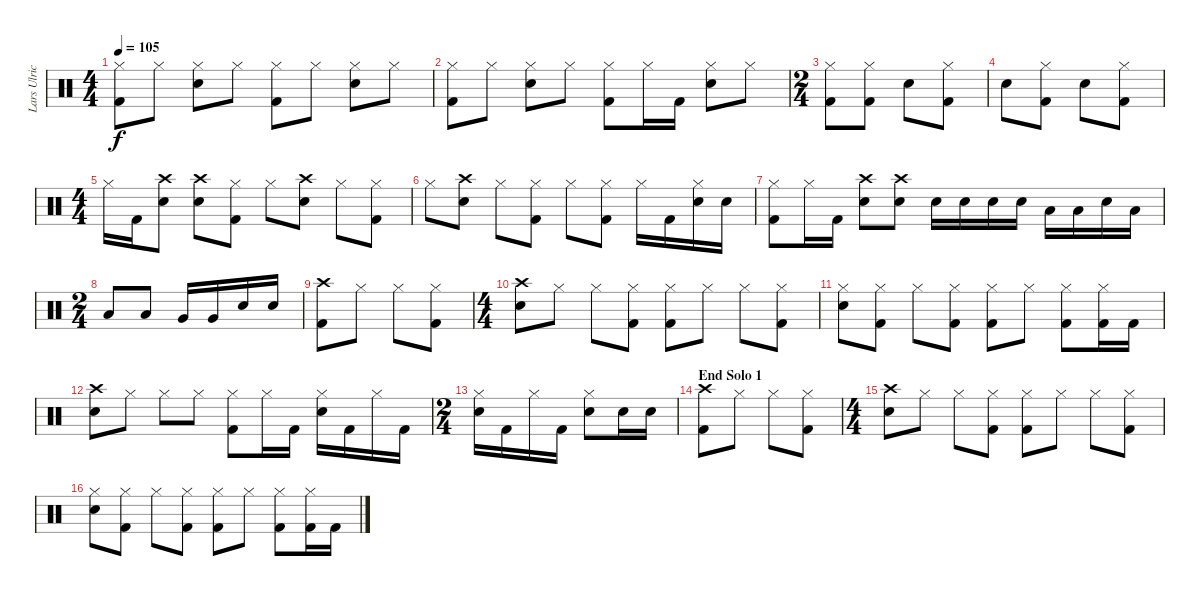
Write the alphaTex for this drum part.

\track ("Lars Ulrich (Drum)" "Lars Ulric") {instrument percussion}
\staff {score}
\articulation defaults
\ts (4 4)
\tempo 105
\clef neutral
\ks c
("Hi-Hat (closed)" "Kick (hit) 2").8{dy f} "Hi-Hat (closed)".8 ("Hi-Hat (closed)" "Electric Snare (hit)").8 "Hi-Hat (closed)".8 ("Hi-Hat (closed)" "Kick (hit) 2").8 "Hi-Hat (closed)".8 ("Hi-Hat (closed)" "Electric Snare (hit)").8 "Hi-Hat (closed)".8 |
("Hi-Hat (closed)" "Kick (hit) 2").8 "Hi-Hat (closed)".8 ("Hi-Hat (closed)" "Electric Snare (hit)").8 "Hi-Hat (closed)".8 ("Hi-Hat (closed)" "Kick (hit) 2").8 "Hi-Hat (closed)".16 "Kick (hit) 2".16 ("Hi-Hat (closed)" "Electric Snare (hit)").8 "Hi-Hat (closed)".8 |
\ts (2 4)
("Hi-Hat (closed)" "Kick (hit) 2").8 ("Hi-Hat (closed)" "Kick (hit) 2").8 "Electric Snare (hit)".8 ("Hi-Hat (closed)" "Kick (hit) 2").8 |
"Electric Snare (hit)".8 ("Hi-Hat (closed)" "Kick (hit) 2").8 "Electric Snare (hit)".8 ("Hi-Hat (closed)" "Kick (hit) 2").8 |
\ts (4 4)
"Hi-Hat (closed)".16 "Kick (hit) 2".16 ("Crash high (hit)" "Electric Snare (hit)").8 ("Crash high (hit)" "Electric Snare (hit)").8 ("Hi-Hat (closed)" "Kick (hit) 2").8 "Hi-Hat (closed)".8 ("Crash high (hit)" "Electric Snare (hit)").8 "Hi-Hat (closed)".8 ("Hi-Hat (closed)" "Kick (hit) 2").8 |
"Hi-Hat (closed)".8 ("Crash high (hit)" "Electric Snare (hit)").8 "Hi-Hat (closed)".8 ("Hi-Hat (closed)" "Kick (hit) 2").8 "Hi-Hat (closed)".8 ("Hi-Hat (closed)" "Kick (hit) 2").8 "Hi-Hat (closed)".16 "Kick (hit) 2".16 ("Hi-Hat (closed)" "Electric Snare (hit)").16 "Electric Snare (hit)".16 |
("Hi-Hat (closed)" "Kick (hit) 2").8 "Hi-Hat (closed)".16 "Kick (hit) 2".16 ("Crash high (hit)" "Electric Snare (hit)").8 ("Crash high (hit)" "Electric Snare (hit)").8 "Electric Snare (hit)".16 "Electric Snare (hit)".16 "Electric Snare (hit)".16 "Electric Snare (hit)".16 "Low Floor Tom (hit)".16 "Low Floor Tom (hit)".16 "Electric Snare (hit)".16 "Low Floor Tom (hit)".16 |
\ts (2 4)
"Low Floor Tom (hit)".8 "Low Floor Tom (hit)".8 "Very Low Tom (hit)".16 "Very Low Tom (hit)".16 "Electric Snare (hit)".16 "Electric Snare (hit)".16 |
("Crash high (hit)" "Kick (hit) 2").8 "Hi-Hat (closed)".8 "Hi-Hat (closed)".8 ("Hi-Hat (closed)" "Kick (hit) 2").8 |
\ts (4 4)
("Crash high (hit)" "Electric Snare (hit)").8 "Hi-Hat (closed)".8 "Hi-Hat (closed)".8 ("Hi-Hat (closed)" "Kick (hit) 2").8 ("Hi-Hat (closed)" "Kick (hit) 2").8 "Hi-Hat (closed)".8 "Hi-Hat (closed)".8 ("Hi-Hat (closed)" "Kick (hit) 2").8 |
("Hi-Hat (closed)" "Electric Snare (hit)").8 ("Hi-Hat (closed)" "Kick (hit) 2").8 "Hi-Hat (closed)".8 ("Hi-Hat (closed)" "Kick (hit) 2").8 ("Hi-Hat (closed)" "Kick (hit) 2").8 "Hi-Hat (closed)".8 ("Hi-Hat (closed)" "Kick (hit) 2").8 ("Hi-Hat (closed)" "Kick (hit) 2").16 "Kick (hit) 2".16 |
("Crash high (hit)" "Electric Snare (hit)").8 "Hi-Hat (closed)".8 "Hi-Hat (closed)".8 "Hi-Hat (closed)".8 ("Hi-Hat (closed)" "Kick (hit) 2").8 "Hi-Hat (closed)".16 "Kick (hit) 2".16 ("Hi-Hat (closed)" "Electric Snare (hit)").16 "Kick (hit) 2".16 "Hi-Hat (closed)".16 "Kick (hit) 2".16 |
\ts (2 4)
("Hi-Hat (closed)" "Electric Snare (hit)").16 "Kick (hit) 2".16 "Hi-Hat (closed)".16 "Kick (hit) 2".16 ("Hi-Hat (closed)" "Electric Snare (hit)").8 "Electric Snare (hit)".16 "Electric Snare (hit)".16 |
\section ("" "End Solo 1")
("Crash high (hit)" "Kick (hit) 2").8 "Hi-Hat (closed)".8 "Hi-Hat (closed)".8 ("Hi-Hat (closed)" "Kick (hit) 2").8 |
\ts (4 4)
("Crash high (hit)" "Electric Snare (hit)").8 "Hi-Hat (closed)".8 "Hi-Hat (closed)".8 ("Hi-Hat (closed)" "Kick (hit) 2").8 ("Hi-Hat (closed)" "Kick (hit) 2").8 "Hi-Hat (closed)".8 "Hi-Hat (closed)".8 ("Hi-Hat (closed)" "Kick (hit) 2").8 |
("Hi-Hat (closed)" "Electric Snare (hit)").8 ("Hi-Hat (closed)" "Kick (hit) 2").8 "Hi-Hat (closed)".8 ("Hi-Hat (closed)" "Kick (hit) 2").8 ("Hi-Hat (closed)" "Kick (hit) 2").8 "Hi-Hat (closed)".8 ("Hi-Hat (closed)" "Kick (hit) 2").8 ("Hi-Hat (closed)" "Kick (hit) 2").16 "Kick (hit) 2".16
